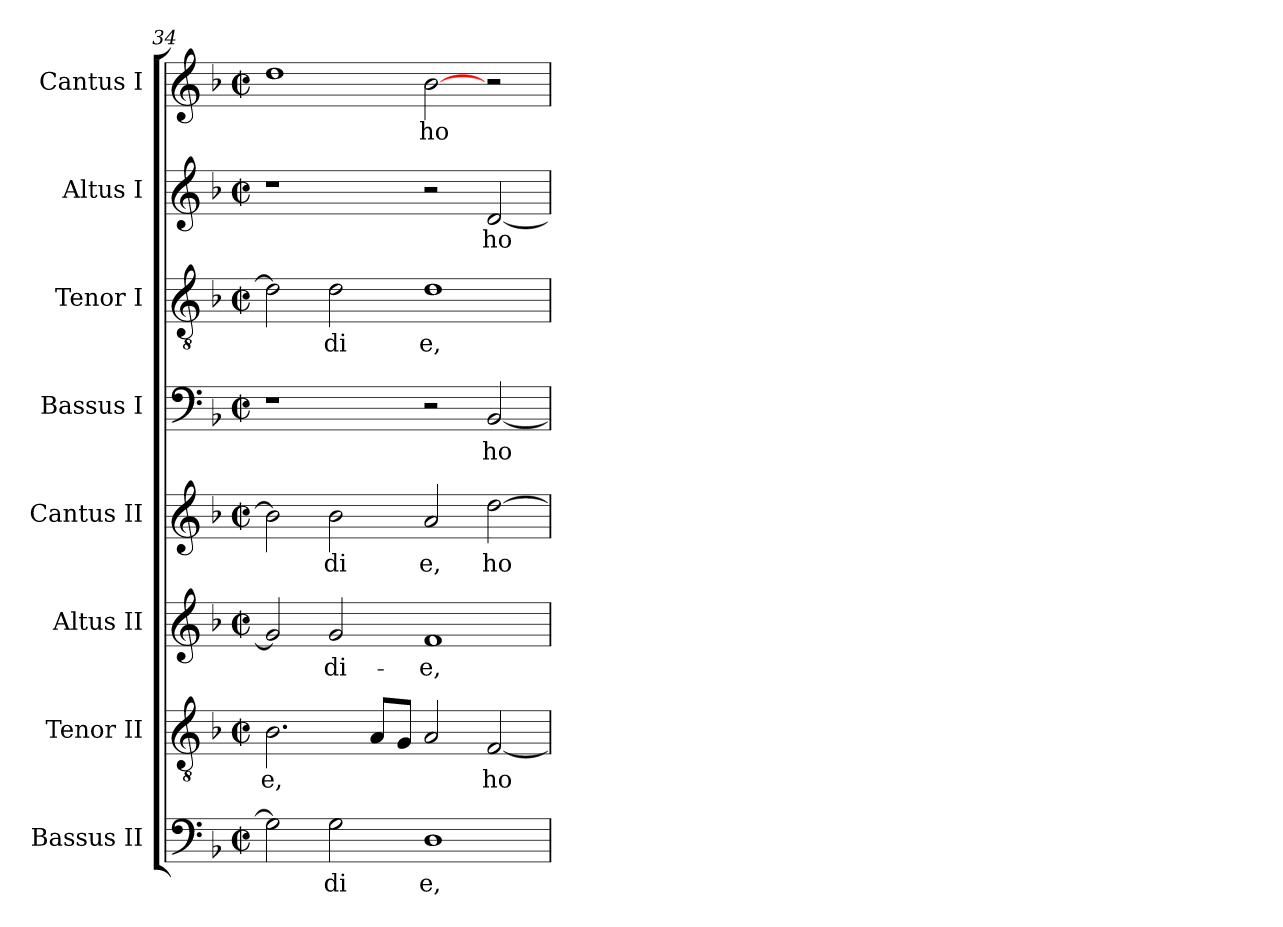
**kern	**text	**kern	**text	**kern	**text	**kern	**text	**kern	**text	**kern	**text	**kern	**text	**kern	**text
*part8	*part8	*part7	*part7	*part6	*part6	*part5	*part5	*part4	*part4	*part3	*part3	*part2	*part2	*part1	*part1
*staff8	*staff8	*staff7	*staff7	*staff6	*staff6	*staff5	*staff5	*staff4	*staff4	*staff3	*staff3	*staff2	*staff2	*staff1	*staff1
*I"Bassus II	*	*I"Tenor II	*	*I"Altus II	*	*I"Cantus II	*	*I"Bassus I	*	*I"Tenor I	*	*I"Altus I	*	*I"Cantus I	*
!!LO:PB:g=z
*clefF4	*	*clefGv2	*	*clefG2	*	*clefG2	*	*clefF4	*	*clefGv2	*	*clefG2	*	*clefG2	*
*k[b-]	*	*k[b-]	*	*k[b-]	*	*k[b-]	*	*k[b-]	*	*k[b-]	*	*k[b-]	*	*k[b-]	*
*F:	*	*F:	*	*F:	*	*F:	*	*F:	*	*F:	*	*F:	*	*F:	*
*M2/2	*	*M2/2	*	*M2/2	*	*M2/2	*	*M2/2	*	*M2/2	*	*M2/2	*	*M2/2	*
*met(c|)	*	*met(c|)	*	*met(c|)	*	*met(c|)	*	*met(c|)	*	*met(c|)	*	*met(c|)	*	*met(c|)	*
=34	=34	=34	=34	=34	=34	=34	=34	=34	=34	=34	=34	=34	=34	=34	=34
!	!	!	!LO:LY:b:cj	!	!	!	!	!	!	!	!	!	!	!	!
2G\]	.	2.B-\	e,	2g/]	.	2b-\]	.	1r	.	2d\]	.	1r	.	1dd	.
!	!LO:LY:b:cj	!	!	!	!LO:LY:b:cj	!	!LO:LY:b:cj	!	!	!	!LO:LY:b:cj	!	!	!	!
2G\	-di	.	.	2g/	-di-	2b-\	di	.	.	2d\	-di	.	.	.	.
.	.	8A/L	.	.	.	.	.	.	.	.	.	.	.	.	.
.	.	8G/J	.	.	.	.	.	.	.	.	.	.	.	.	.
!	!LO:LY:b:cj	!	!	!	!LO:LY:b:cj	!	!LO:LY:b:cj	!	!	!	!LO:LY:b:cj	!	!	!	!LO:LY:b:cj
1D	e,	2A/	.	1f	-e,	2a/	e,	2r	.	1d	e,	2r	.	[>2b-\	ho
!	!	!	!LO:LY:b:cj	!	!	!	!LO:LY:b:cj	!	!LO:LY:b:cj	!	!	!	!LO:LY:b:cj	!	!
.	.	[<2F/	ho	.	.	[>2dd\	ho	[<2BB-/	ho	.	.	[<2d/	ho	2r	.
=	=	=	=	=	=	=	=	=	=	=	=	=	=	=	=
*-	*-	*-	*-	*-	*-	*-	*-	*-	*-	*-	*-	*-	*-	*-	*-
